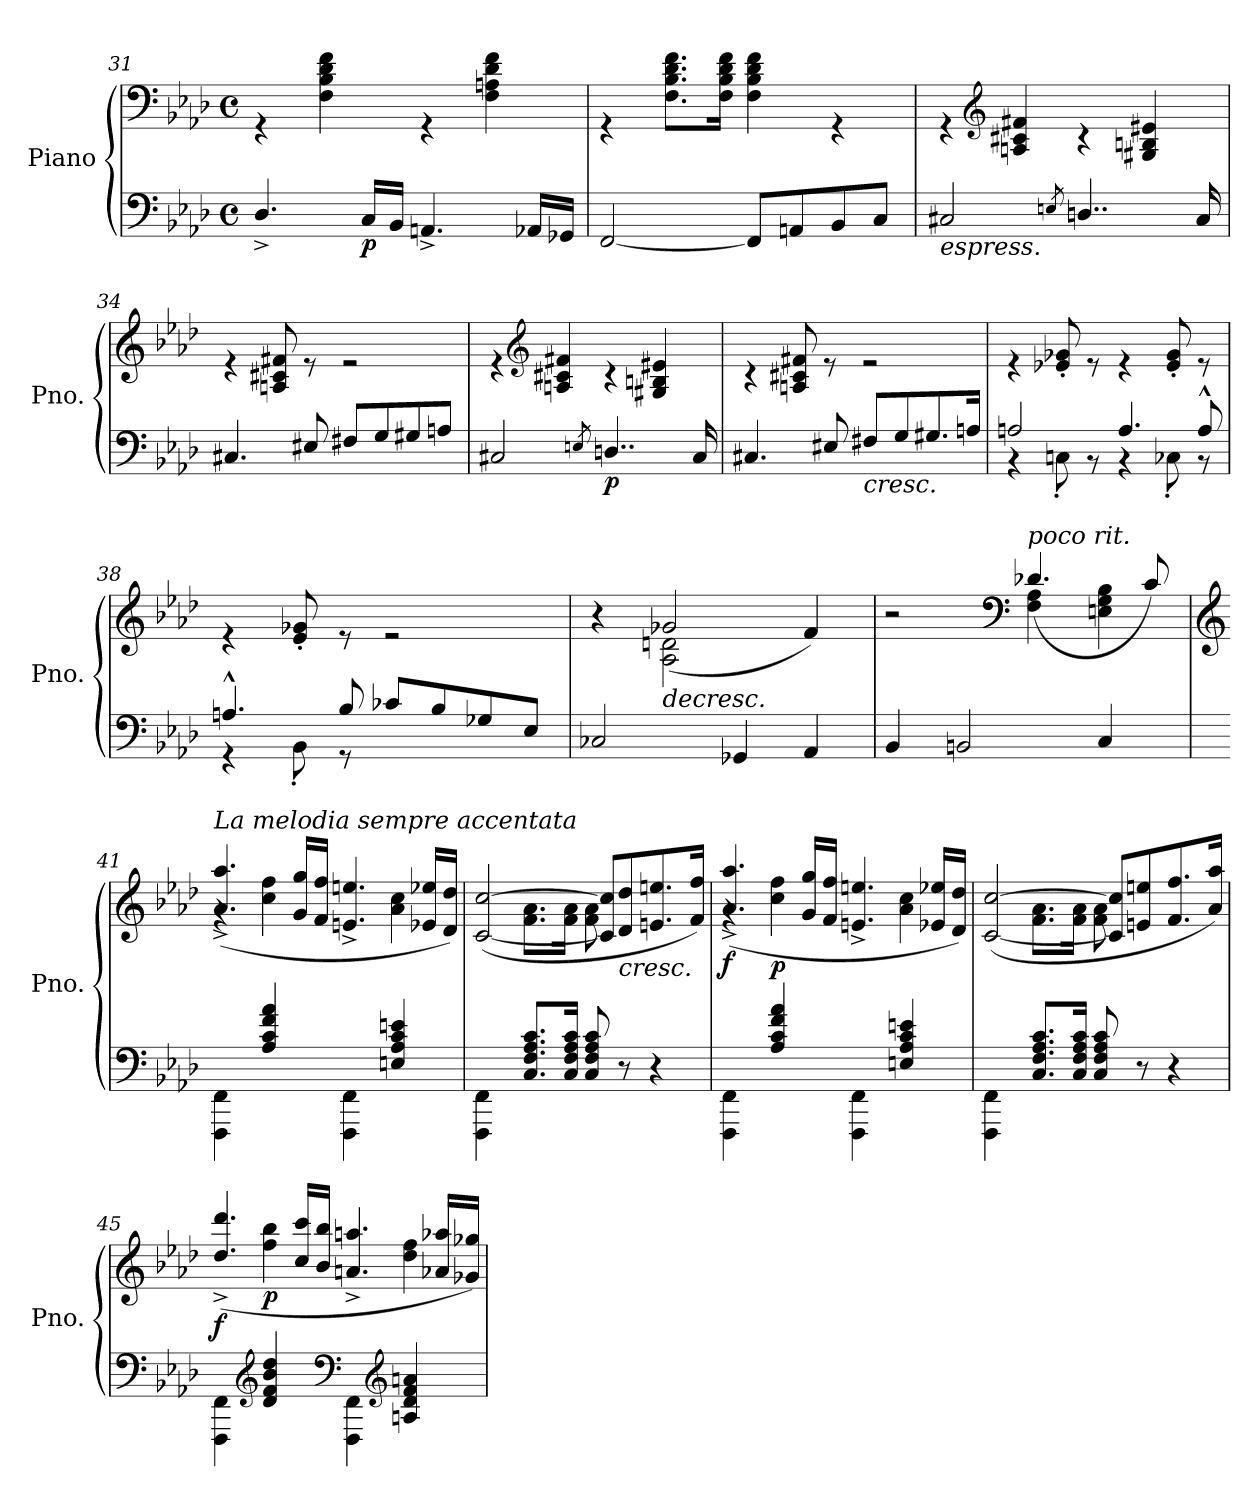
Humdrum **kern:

**kern	**kern	**dynam
*part1	*part1	*part1
*staff2	*staff1	*staff1/2
*I"Piano	*	*
*I'Pno.	*	*
!!LO:LB:g=z
*clefF4	*clefF4	*
*k[b-e-a-d-]	*k[b-e-a-d-]	*
*M4/4	*M4/4	*
*met(c)	*met(c)	*
*MM65	*MM65	*
=31	=31	=31
*	*^	*
4.D-^/	1ryy	4r	.
.	.	4F\ 4B-\ 4d-\ 4f\	.
!	!	!	!LO:DY:b=2
16C/LL	.	.	p
16BB-/JJ	.	.	.
4.AAn^/	.	4r	.
.	.	4F\ 4An\ 4d-\ 4f\	.
*	*MM55	*	*
16AA-X/LL	.	.	.
16GG-X/JJ	.	.	.
=32	=32	=32	=32
[2FF/	1ryy	4r	.
*	*MM60	*	*
.	.	8.F\ 8.B-\ 8.d-\ 8.f\L	.
*	*MM50	*	*
.	.	16F\ 16B-\ 16d-\ 16f\Jk	.
8FF/L]	.	4F\ 4B-\ 4d-\ 4f\	.
8AAn/	.	.	.
*	*MM55	*	*
8BB-/	.	4r	.
8C/J	.	.	.
=33	=33	=33	=33
*	*MM60	*	*
!LO:TX:b:i:t=espress.	!	!	!
2C#X/	1ryy	4r	.
*	*clefG2	*	*
.	.	4An/ 4c#X/ 4f#X/	.
8qEn/	.	.	.
4..Dn/	.	4r	.
.	.	4G#X/ 4Bn/ 4e#X/	.
16C#/	.	.	.
=34	=34	=34	=34
4.C#X/	1ryy	4r	.
.	.	8An/ 8c#X/ 8f#X/	.
8E#X/	.	8r	.
8F#X/L	.	2r	.
8G/	.	.	.
*	*MM55	*	*
8G#X/	.	.	.
8An/J	.	.	.
!!LO:LB:g=z	!!
=35	=35	=35	=35
2C#X/	1ryy	4r	.
*	*clefG2	*	*
*	*MM60	*	*
.	.	4An/ 4c#X/ 4f#X/	.
8qEn/	.	.	.
!	!	!	!LO:DY:b=2
4..Dn/	.	4r	p
.	.	4G#X/ 4Bn/ 4e#X/	.
16C#/	.	.	.
=36	=36	=36	=36
4.C#X/	1ryy	4r	.
.	.	8An/ 8c#X/ 8f#X/	.
8E#X/	.	8r	.
!	!	!	!LO:HP:b=2
8F#X/L	.	2r	<
*	*MM55	*	*
8G/	.	.	.
*	*MM50	*	*
8.G#X/	.	.	.
*	*MM45	*	*
16An/Jk	.	.	.
=37	=37	=37	=37
*	*MM55	*	*
*^	*	*	*
2An/	4r	1ryy	4r	.
*	*	*MM60	*	*
.	8Cn'\	.	8e-X/' 8g-X/'	.
.	8r	.	8r	.
*	*	*MM55	*	*
4.A/	4r	.	4r	.
.	8C-X'\	.	8e-/' 8g-/'	.
*	*	*MM50	*	*
8A^^/	8r	.	8r	.
=38	=38	=38	=38	=38
*	*	*MM45	*	*
4.An^^/	4r	1ryy	4r	.
.	8BB-'\	.	8e-/' 8g-X/'	.
8B-/	8r	.	8r	.
*	*	*MM50	*	*
8c-X/L	2ryy	.	2r	.
*	*	*MM55	*	*
8B-/	.	.	.	.
*	*	*MM60	*	*
8G-X/	.	.	.	.
8E-/J	.	.	.	.
*v	*v	*	*	*
!!LO:PB:g=z	!!
=39	=39	=39	=39
2C-X/	4ryy	4r	.
!	!	!	!LO:HP:b
.	2A-\ 2dn\	(>2g-X/	>
4GG-X/	.	.	.
4AA-/	4ryy	4f/)	.
*	*v	*v	*
.	.	[
=40	=40	=40
*	*MM55	*
*	*^	*
4BB-/	2ryy	2r	.
*	*MM50	*	*
2BBn/	.	.	.
*	*clefF4	*	*
*	*MM40	*	*
!	!LO:TX:a:i:t=poco rit.	!	!
.	4F\ 4A-\	(>4.d-X/	.
*	*MM20	*	*
4C/	4En\ 4G\ 4B-\	.	.
*	*MM40	*	*
.	.	8c/)	.
=41	=41	=41	=41
*	*clefG2	*	*
*	*MM60	*	*
!	!LO:TX:a:i:t=La melodia sempre accentata	!	!
4FFF\ 4FF\	4rg	(<4.a-/^ 4.aa-/^	.
4A-/ 4c/ 4f/ 4a-/	4cc\ 4ff\	.	.
.	.	16g/ 16gg/LL	.
.	.	16f/ 16ff/JJ	.
4FFF\ 4FF\	4ryy	4.en/^ 4.een/^	.
4En/ 4A-/ 4c/ 4en/	4a-\ 4cc\	.	.
.	.	16e-X/ 16ee-X/LL	.
.	.	16d-/ 16dd-/JJ)	.
=42	=42	=42	=42
4FFF\ 4FF\	4ryy	(>[2c/ [2cc/	.
8.C/ 8.F/ 8.A-/ 8.c/L	8.f\ 8.a-\L	.	.
16C/ 16F/ 16A-/ 16c/Jk	16f\ 16a-\Jk	.	.
8C/ 8F/ 8A-/ 8c/	8f\ 8a-\	8c/] 8cc/]L	.
*	*MM55	*	*
!	!	!	!LO:HP:b
8r	8ryy	8d-/ 8dd-/	<
4r	4ryy	8.en/ 8.een/	.
.	.	16f/ 16ff/Jk)	.
*	*v	*v	*
.	.	]
=43	=43	=43
*	*MM60	*
*	*^	*
!	!	!	!LO:DY:b
4FFF\ 4FF\	4rg	(>4.a-/^ 4.aa-/^	f
!	!	!	!LO:DY:b
4A-/ 4c/ 4f/ 4a-/	4cc\ 4ff\	.	p
.	.	16g/ 16gg/LL	.
.	.	16f/ 16ff/JJ	.
4FFF\ 4FF\	4ryy	4.en/^ 4.een/^	.
4En/ 4A-/ 4c/ 4en/	4a-\ 4cc\	.	.
.	.	16e-X/ 16ee-X/LL	.
.	.	16d-/ 16dd-/JJ)	.
!!LO:LB:g=z	!!
=44	=44	=44	=44
4FFF\ 4FF\	4ryy	(>[2c/ [2cc/	.
8.C/ 8.F/ 8.A-/ 8.c/L	8.f\ 8.a-\L	.	.
16C/ 16F/ 16A-/ 16c/Jk	16f\ 16a-\Jk	.	.
8C/ 8F/ 8A-/ 8c/	8f\ 8a-\	8c/] 8cc/]L	.
*	*MM55	*	*
8r	8ryy	8en/ 8een/	.
4r	4ryy	8.f/ 8.ff/	.
.	.	16a-/ 16aa-/Jk)	.
*	*v	*v	*
.	.	[
=45	=45	=45
*	*MM60	*
*	*^	*
!	!	!	!LO:DY:b
4FFF\ 4FF\	4rgyy	(>4.dd-/^ 4.ddd-/^	f
*clefG2	*	*	*
!	!	!	!LO:DY:b
4d-/ 4f/ 4b-/ 4dd-/	4ff\ 4bb-\	.	p
.	.	16cc/ 16ccc/LL	.
.	.	16b-/ 16bb-/JJ	.
*clefF4	*	*	*
4FFF\ 4FF\	4ryy	4.an/^ 4.aan/^	.
*clefG2	*	*	*
4An/ 4d-/ 4f/ 4an/	4dd-\ 4ff\	.	.
.	.	16a-X/ 16aa-X/LL	.
.	.	16g-X/ 16gg-X/JJ)	.
*	*v	*v	*
=	=	=
*-	*-	*-
